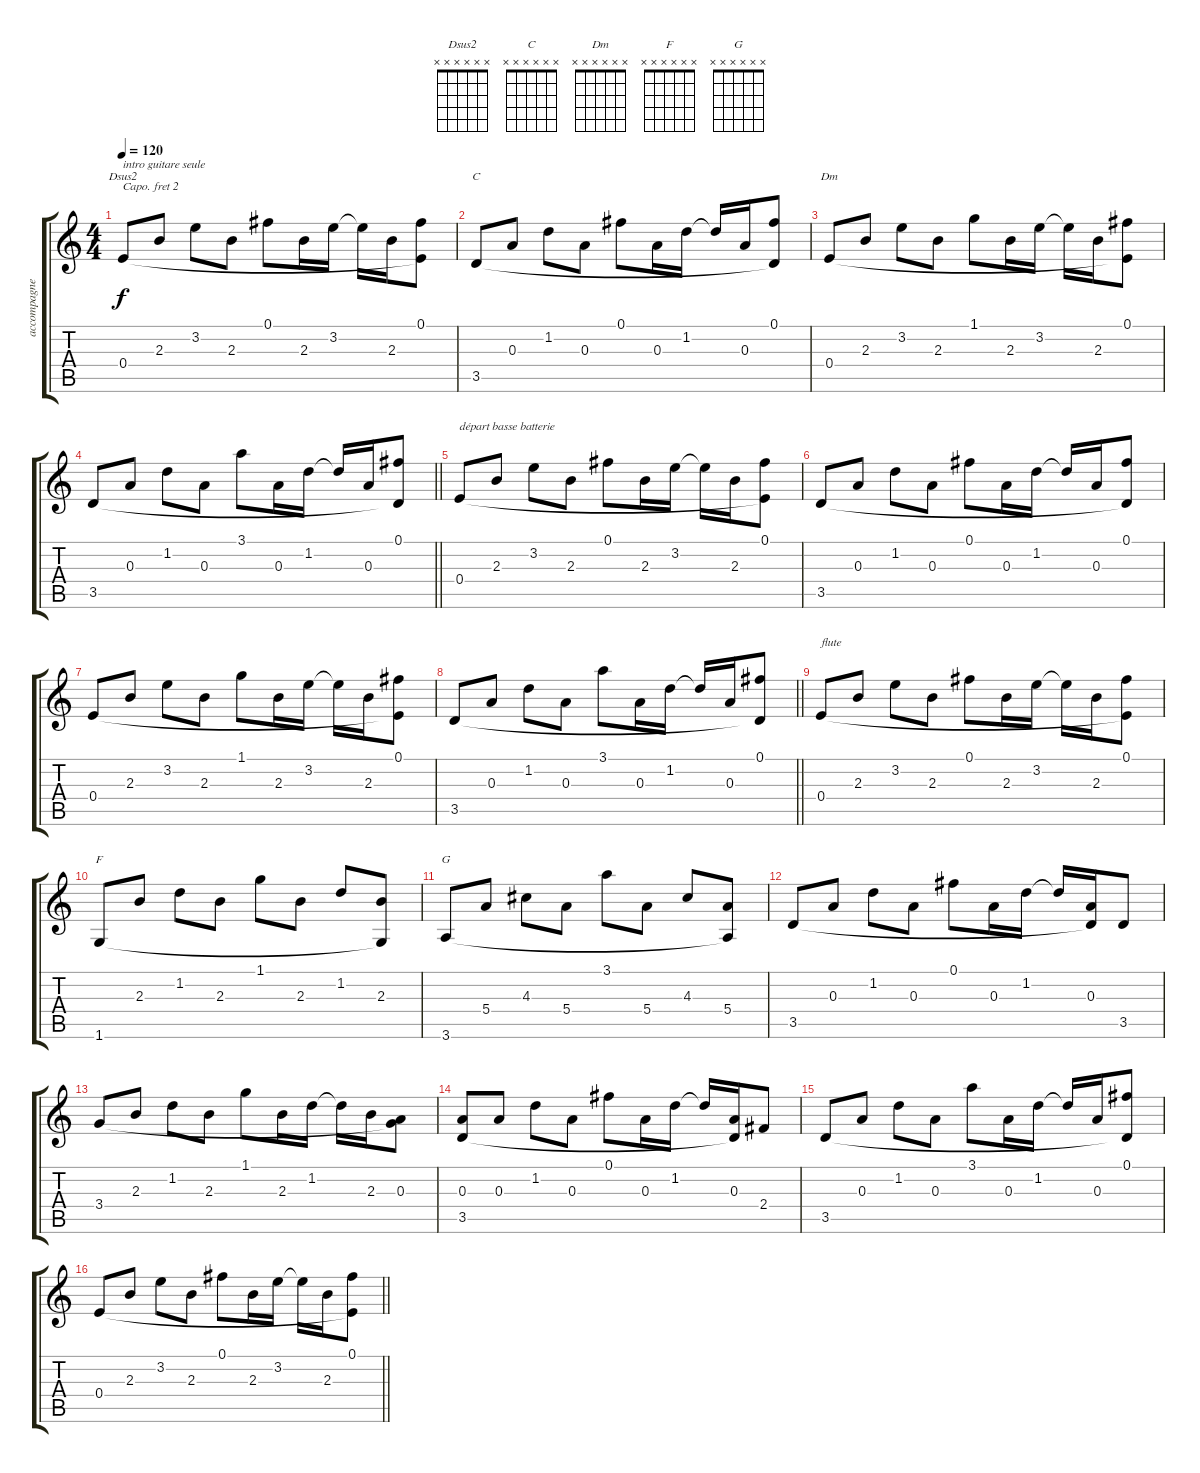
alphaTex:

\track ("accompagnement" "accompagne") {instrument acousticguitarnylon}
\staff {score tabs}
\capo 2
\tuning (E4 B3 G3 D3 A2 E2) {hide}
\chord ("Dsus2" x x x x x x)
\chord ("C" x x x x x x)
\chord ("Dm" x x x x x x)
\chord ("F" x x x x x x)
\chord ("G" x x x x x x)
\ts (4 4)
\tempo 120
\clef g2
\ks c
0.4.8{ch "Dsus2" txt "intro guitare seule" dy f instrument acousticguitarnylon} 2.3.8 3.2.8 2.3.8 0.1.8 2.3.16 3.2.16 3.2{t}.16 2.3.16 (0.1 0.4{t}).8 |
3.5.8{ch "C"} 0.3.8 1.2.8 0.3.8 0.1.8 0.3.16 1.2.16 1.2{t}.16 0.3.16 (0.1 3.5{t}).8 |
0.4.8{ch "Dm"} 2.3.8 3.2.8 2.3.8 1.1.8 2.3.16 3.2.16 3.2{t}.16 2.3.16 (0.1 0.4{t}).8 |
\barLineRight lightlight
3.5.8 0.3.8 1.2.8 0.3.8 3.1.8 0.3.16 1.2.16 1.2{t}.16 0.3.16 (0.1 3.5{t}).8 |
0.4.8{txt "départ basse batterie"} 2.3.8 3.2.8 2.3.8 0.1.8 2.3.16 3.2.16 3.2{t}.16 2.3.16 (0.1 0.4{t}).8 |
3.5.8 0.3.8 1.2.8 0.3.8 0.1.8 0.3.16 1.2.16 1.2{t}.16 0.3.16 (0.1 3.5{t}).8 |
0.4.8 2.3.8 3.2.8 2.3.8 1.1.8 2.3.16 3.2.16 3.2{t}.16 2.3.16 (0.1 0.4{t}).8 |
\barLineRight lightlight
3.5.8 0.3.8 1.2.8 0.3.8 3.1.8 0.3.16 1.2.16 1.2{t}.16 0.3.16 (0.1 3.5{t}).8 |
0.4.8{txt "flute"} 2.3.8 3.2.8 2.3.8 0.1.8 2.3.16 3.2.16 3.2{t}.16 2.3.16 (0.1 0.4{t}).8 |
1.6.8{ch "F"} 2.3.8 1.2.8 2.3.8 1.1.8 2.3.8 1.2.8 (2.3 1.6{t}).8 |
3.6.8{ch "G"} 5.4.8 4.3.8 5.4.8 3.1.8 5.4.8 4.3.8 (5.4 3.6{t}).8 |
3.5.8 0.3.8 1.2.8 0.3.8 0.1.8 0.3.16 1.2.16 1.2{t}.16 (0.3 3.5{t}).16 3.5.8 |
3.4.8 2.3.8 1.2.8 2.3.8 1.1.8 2.3.16 1.2.16 1.2{t}.16 2.3.16 (0.3 3.4{t}).8 |
(0.3 3.5).8 0.3.8 1.2.8 0.3.8 0.1.8 0.3.16 1.2.16 1.2{t}.16 (0.3 3.5{t}).16 2.4.8 |
3.5.8 0.3.8 1.2.8 0.3.8 3.1.8 0.3.16 1.2.16 1.2{t}.16 0.3.16 (0.1 3.5{t}).8 |
\barLineRight lightlight
0.4.8 2.3.8 3.2.8 2.3.8 0.1.8 2.3.16 3.2.16 3.2{t}.16 2.3.16 (0.1 0.4{t}).8
